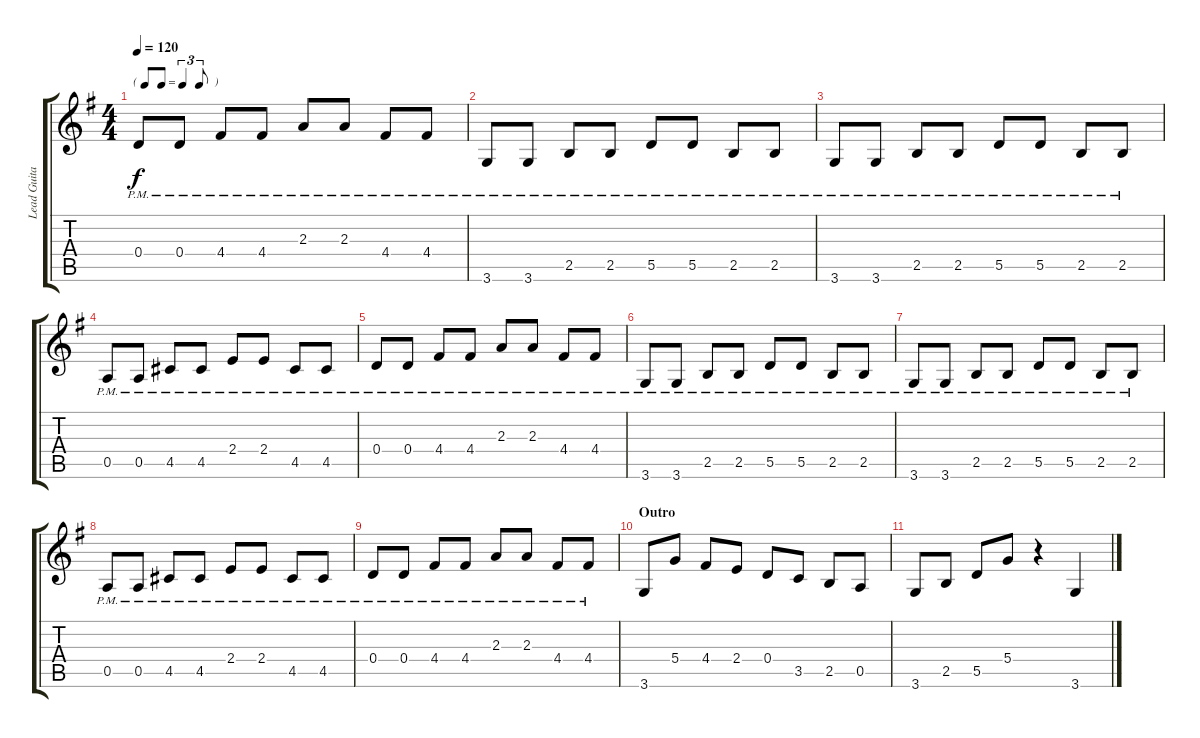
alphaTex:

\track ("Lead Guitar" "Lead Guita") {instrument electricguitarclean}
\staff {score tabs}
\tuning (E4 B3 G3 D3 A2 E2) {hide}
\ts (4 4)
\tf triplet8th
\tempo 120
\clef g2
\ks g
0.4{pm}.8{dy f} 0.4{pm}.8 4.4{pm}.8 4.4{pm}.8 2.3{pm}.8 2.3{pm}.8 4.4{pm}.8 4.4{pm}.8 |
3.6{pm}.8 3.6{pm}.8 2.5{pm}.8 2.5{pm}.8 5.5{pm}.8 5.5{pm}.8 2.5{pm}.8 2.5{pm}.8 |
3.6{pm}.8 3.6{pm}.8 2.5{pm}.8 2.5{pm}.8 5.5{pm}.8 5.5{pm}.8 2.5{pm}.8 2.5{pm}.8 |
0.5{pm}.8 0.5{pm}.8 4.5{pm}.8 4.5{pm}.8 2.4{pm}.8 2.4{pm}.8 4.5{pm}.8 4.5{pm}.8 |
0.4{pm}.8 0.4{pm}.8 4.4{pm}.8 4.4{pm}.8 2.3{pm}.8 2.3{pm}.8 4.4{pm}.8 4.4{pm}.8 |
3.6{pm}.8 3.6{pm}.8 2.5{pm}.8 2.5{pm}.8 5.5{pm}.8 5.5{pm}.8 2.5{pm}.8 2.5{pm}.8 |
3.6{pm}.8 3.6{pm}.8 2.5{pm}.8 2.5{pm}.8 5.5{pm}.8 5.5{pm}.8 2.5{pm}.8 2.5{pm}.8 |
0.5{pm}.8 0.5{pm}.8 4.5{pm}.8 4.5{pm}.8 2.4{pm}.8 2.4{pm}.8 4.5{pm}.8 4.5{pm}.8 |
0.4{pm}.8 0.4{pm}.8 4.4{pm}.8 4.4{pm}.8 2.3{pm}.8 2.3{pm}.8 4.4{pm}.8 4.4{pm}.8 |
\section ("" "Outro")
3.6.8 5.4.8 4.4.8 2.4.8 0.4.8 3.5.8 2.5.8 0.5.8 |
3.6.8 2.5.8 5.5.8 5.4.8 r.4 3.6.4
